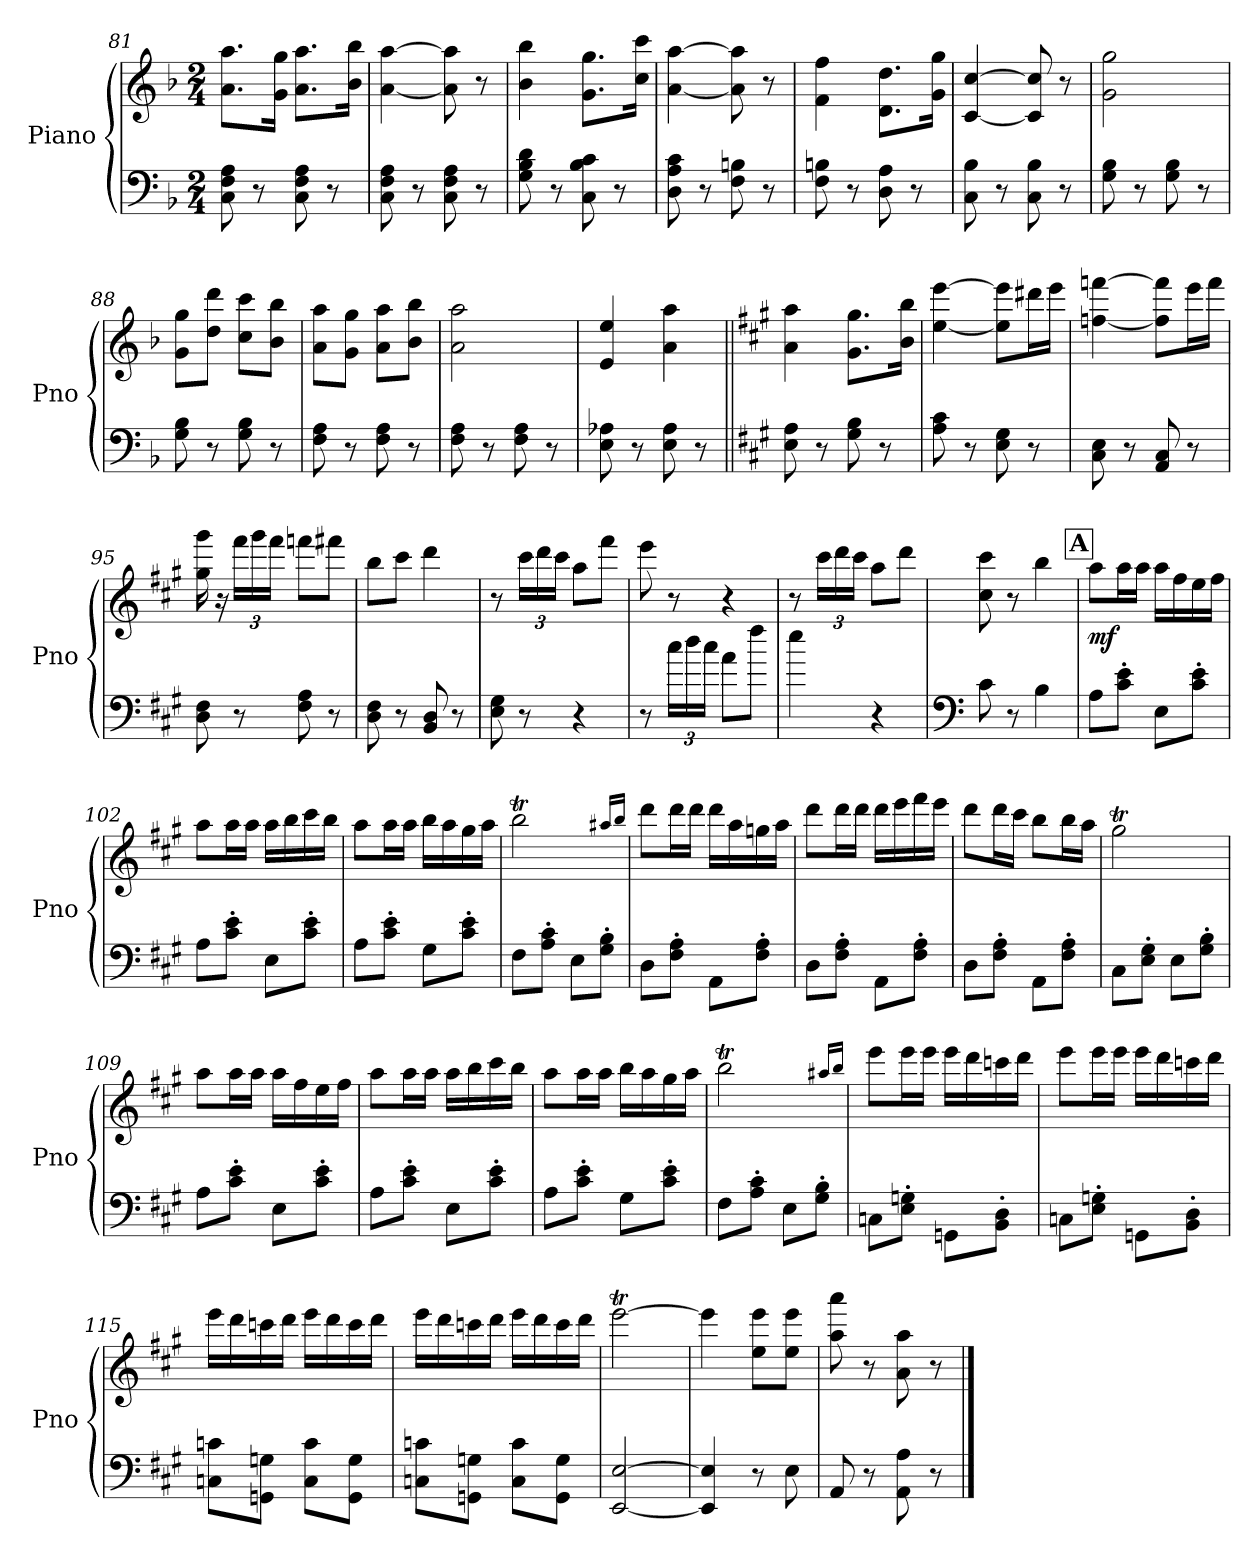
**kern	**kern	**dynam
*part1	*part1	*part1
*staff2	*staff1	*staff1/2
*I"Piano	*	*
*I'Pno	*	*
*clefF4	*clefG2	*
*k[b-]	*k[b-]	*
*M2/4	*M2/4	*
=81	=81	=81
8C\ 8F\ 8A\	8.a\ 8.aa\L	.
8r	.	.
.	16g\ 16gg\Jk	.
8C\ 8F\ 8A\	8.a\ 8.aa\L	.
8r	.	.
.	16b-\ 16bb-\Jk	.
=82	=82	=82
8C\ 8F\ 8A\	[4a\ [4aa\	.
8r	.	.
8C\ 8F\ 8A\	8a\] 8aa\]	.
8r	8r	.
=83	=83	=83
8G\ 8B-\ 8d\	4b-\ 4bb-\	.
8r	.	.
8C\ 8B-\ 8c\	8.g\ 8.gg\L	.
8r	.	.
.	16cc\ 16ccc\Jk	.
!!LO:LB:g=z
=84	=84	=84
8D\ 8A\ 8c\	[4a\ [4aa\	.
8r	.	.
8F\ 8Bn\	8a\] 8aa\]	.
8r	8r	.
=85	=85	=85
8F\ 8Bn\	4f\ 4ff\	.
8r	.	.
8D\ 8A\	8.d\ 8.dd\L	.
8r	.	.
.	16g\ 16gg\Jk	.
=86	=86	=86
8C\ 8B-\	[4c/ [4cc/	.
8r	.	.
8C\ 8B-\	8c/] 8cc/]	.
8r	8r	.
=87	=87	=87
8G\ 8B-\	2g\ 2gg\	.
8r	.	.
8G\ 8B-\	.	.
8r	.	.
=88	=88	=88
8G\ 8B-\	8g\ 8gg\L	.
8r	8dd\ 8ddd\J	.
8G\ 8B-\	8cc\ 8ccc\L	.
8r	8b-\ 8bb-\J	.
=89	=89	=89
8F\ 8A\	8a\ 8aa\L	.
8r	8g\ 8gg\J	.
8F\ 8A\	8a\ 8aa\L	.
8r	8b-\ 8bb-\J	.
=90	=90	=90
8F\ 8A\	2a\ 2aa\	.
8r	.	.
8F\ 8A\	.	.
8r	.	.
=91	=91	=91
8E\ 8A-X\	4e/ 4ee/	.
8r	.	.
8E\ 8A-\	4a\ 4aa\	.
8r	.	.
!!LO:LB:g=z
=92||	=92||	=92||
*k[f#c#g#]	*k[f#c#g#]	*
8E\ 8A\	4a\ 4aa\	.
8r	.	.
8G#\ 8B\	8.g#\ 8.gg#\L	.
8r	.	.
.	16b\ 16bb\Jk	.
=93	=93	=93
8A\ 8c#\	[4ee\ [4eee\	.
8r	.	.
8E\ 8G#\	8ee\] 8eee\]L	.
8r	16ddd#X\L	.
.	16eee\JJ	.
=94	=94	=94
8C#\ 8E\	[4ffn\ [4fffn\	.
8r	.	.
8AA/ 8C#/	8ff\] 8fff\]L	.
8r	16eee\L	.
.	16fff\JJ	.
=95	=95	=95
8D\ 8F#\	16gg#\ 16ggg#\	.
.	16r	.
*	*Xbrackettup	*
8r	24fff#\LL	.
.	24ggg#\	.
.	24fff#\JJ	.
8F#\ 8A\	8fffn\L	.
8r	8fff#X\J	.
=96	=96	=96
8D\ 8F#\	8bb\L	.
8r	8ccc#\J	.
8BB/ 8D/	4ddd\	.
8r	.	.
=97	=97	=97
8E\ 8G#\	8r	.
8r	24ccc#\LL	.
.	24ddd\	.
.	24ccc#\JJ	.
4r	8aa\L	.
.	8fff#\J	.
!!LO:LB:g=z
=98	=98	=98
8r	8eee\	.
*Xbrackettup	*	*
24cc#\LL	8r	.
24dd\	.	.
24cc#\JJ	.	.
8a\L	4r	.
8ff#\J	.	.
=99	=99	=99
4ee\	8r	.
.	24ccc#\LL	.
.	24ddd\	.
.	24ccc#\JJ	.
4r	8aa\L	.
.	8ddd\J	.
=100	=100	=100
*clefF4	*	*
8c#\	8cc#\ 8ccc#\	.
8r	8r	.
4B\	4bb\	.
!!LO:REH:place=s1:a:fs=14:t=A
=101	=101	=101
!	!	!LO:DY:b
8A\L	8aa\L	mf
8c#\' 8e\'J	16aa\L	.
.	16aa\JJ	.
8E\L	16aa\LL	.
.	16ff#\	.
8c#\' 8e\'J	16ee\	.
.	16ff#\JJ	.
=102	=102	=102
8A\L	8aa\L	.
8c#\' 8e\'J	16aa\L	.
.	16aa\JJ	.
8E\L	16aa\LL	.
.	16bb\	.
8c#\' 8e\'J	16ccc#\	.
.	16bb\JJ	.
=103	=103	=103
8A\L	8aa\L	.
8c#\' 8e\'J	16aa\L	.
.	16aa\JJ	.
8G#\L	16bb\LL	.
.	16aa\	.
8c#\' 8e\'J	16gg#\	.
.	16aa\JJ	.
!!LO:LB:g=z
=104	=104	=104
8F#\L	2bbT\	.
8A\' 8c#\'J	.	.
8E\L	.	.
8G#\' 8B\'J	.	.
.	16qaa#X/LL	.
.	16qbb/JJ	.
=105	=105	=105
8D\L	8ddd\L	.
8F#\' 8A\'J	16ddd\L	.
.	16ddd\JJ	.
8AA\L	16ddd\LL	.
.	16aa\	.
8F#\' 8A\'J	16ggn\	.
.	16aa\JJ	.
=106	=106	=106
8D\L	8ddd\L	.
8F#\' 8A\'J	16ddd\L	.
.	16ddd\JJ	.
8AA\L	16ddd\LL	.
.	16eee\	.
8F#\' 8A\'J	16fff#\	.
.	16eee\JJ	.
=107	=107	=107
8D\L	8ddd\L	.
8F#\' 8A\'J	16ddd\L	.
.	16ccc#\JJ	.
8AA\L	8bb\L	.
8F#\' 8A\'J	16bb\L	.
.	16aa\JJ	.
=108	=108	=108
8C#\L	2gg#t\	.
8E\' 8G#\'J	.	.
8E\L	.	.
8G#\' 8B\'J	.	.
=109	=109	=109
8A\L	8aa\L	.
8c#\' 8e\'J	16aa\L	.
.	16aa\JJ	.
8E\L	16aa\LL	.
.	16ff#\	.
8c#\' 8e\'J	16ee\	.
.	16ff#\JJ	.
!!LO:LB:g=z
=110	=110	=110
8A\L	8aa\L	.
8c#\' 8e\'J	16aa\L	.
.	16aa\JJ	.
8E\L	16aa\LL	.
.	16bb\	.
8c#\' 8e\'J	16ccc#\	.
.	16bb\JJ	.
=111	=111	=111
8A\L	8aa\L	.
8c#\' 8e\'J	16aa\L	.
.	16aa\JJ	.
8G#\L	16bb\LL	.
.	16aa\	.
8c#\' 8e\'J	16gg#\	.
.	16aa\JJ	.
=112	=112	=112
8F#\L	2bbT\	.
8A\' 8c#\'J	.	.
8E\L	.	.
8G#\' 8B\'J	.	.
.	16qaa#X/LL	.
.	16qbb/JJ	.
=113	=113	=113
8Cn\L	8eee\L	.
8E\' 8Gn\'J	16eee\L	.
.	16eee\JJ	.
8GGn\L	16eee\LL	.
.	16ddd\	.
8BB\' 8D\'J	16cccn\	.
.	16ddd\JJ	.
=114	=114	=114
8Cn\L	8eee\L	.
8E\' 8Gn\'J	16eee\L	.
.	16eee\JJ	.
8GGn\L	16eee\LL	.
.	16ddd\	.
8BB\' 8D\'J	16cccn\	.
.	16ddd\JJ	.
!!LO:PB:g=z
=115	=115	=115
8Cn\ 8cn\L	16eee\LL	.
.	16ddd\	.
8GGn\ 8Gn\J	16cccn\	.
.	16ddd\JJ	.
8C\ 8c\L	16eee\LL	.
.	16ddd\	.
8GG\ 8G\J	16ccc\	.
.	16ddd\JJ	.
=116	=116	=116
8Cn\ 8cn\L	16eee\LL	.
.	16ddd\	.
8GGn\ 8Gn\J	16cccn\	.
.	16ddd\JJ	.
8C\ 8c\L	16eee\LL	.
.	16ddd\	.
8GG\ 8G\J	16ccc\	.
.	16ddd\JJ	.
=117	=117	=117
[2EE/ [2E/	[2eeeT\	.
=118	=118	=118
4EE/] 4E/]	4eee\]	.
8r	8ee\ 8eee\L	.
8E\	8ee\ 8eee\J	.
=119	=119	=119
8AA/	8aa\ 8aaa\	.
8r	8r	.
8AA\ 8A\	8a\ 8aa\	.
8r	8r	.
==	==	==
*-	*-	*-
